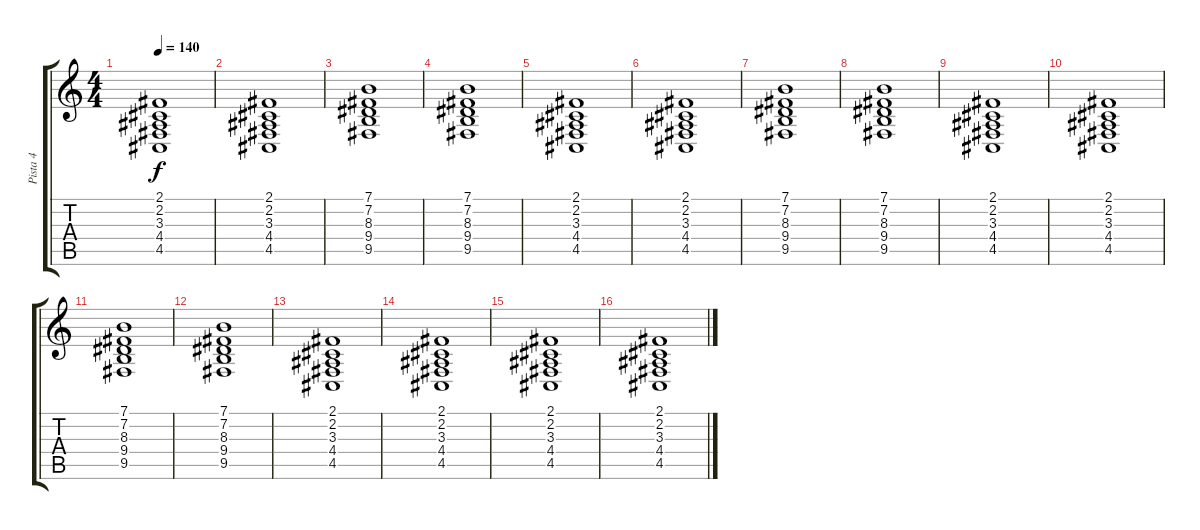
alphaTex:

\track ("Pista 4" "Pista 4") {instrument fx6goblins}
\staff {score tabs}
\tuning (E4 B3 G3 D3 A2 E2) {hide}
\ts (4 4)
\tempo 140
\clef g2
\ks c
(2.1 2.2 3.3 4.4 4.5).1{dy f} |
(2.1 2.2 3.3 4.4 4.5).1 |
(7.1 7.2 8.3 9.4 9.5).1 |
(7.1 7.2 8.3 9.4 9.5).1 |
(2.1 2.2 3.3 4.4 4.5).1 |
(2.1 2.2 3.3 4.4 4.5).1 |
(7.1 7.2 8.3 9.4 9.5).1 |
(7.1 7.2 8.3 9.4 9.5).1 |
(2.1 2.2 3.3 4.4 4.5).1 |
(2.1 2.2 3.3 4.4 4.5).1 |
(7.1 7.2 8.3 9.4 9.5).1 |
(7.1 7.2 8.3 9.4 9.5).1 |
(2.1 2.2 3.3 4.4 4.5).1 |
(2.1 2.2 3.3 4.4 4.5).1 |
(2.1 2.2 3.3 4.4 4.5).1 |
(2.1 2.2 3.3 4.4 4.5).1
